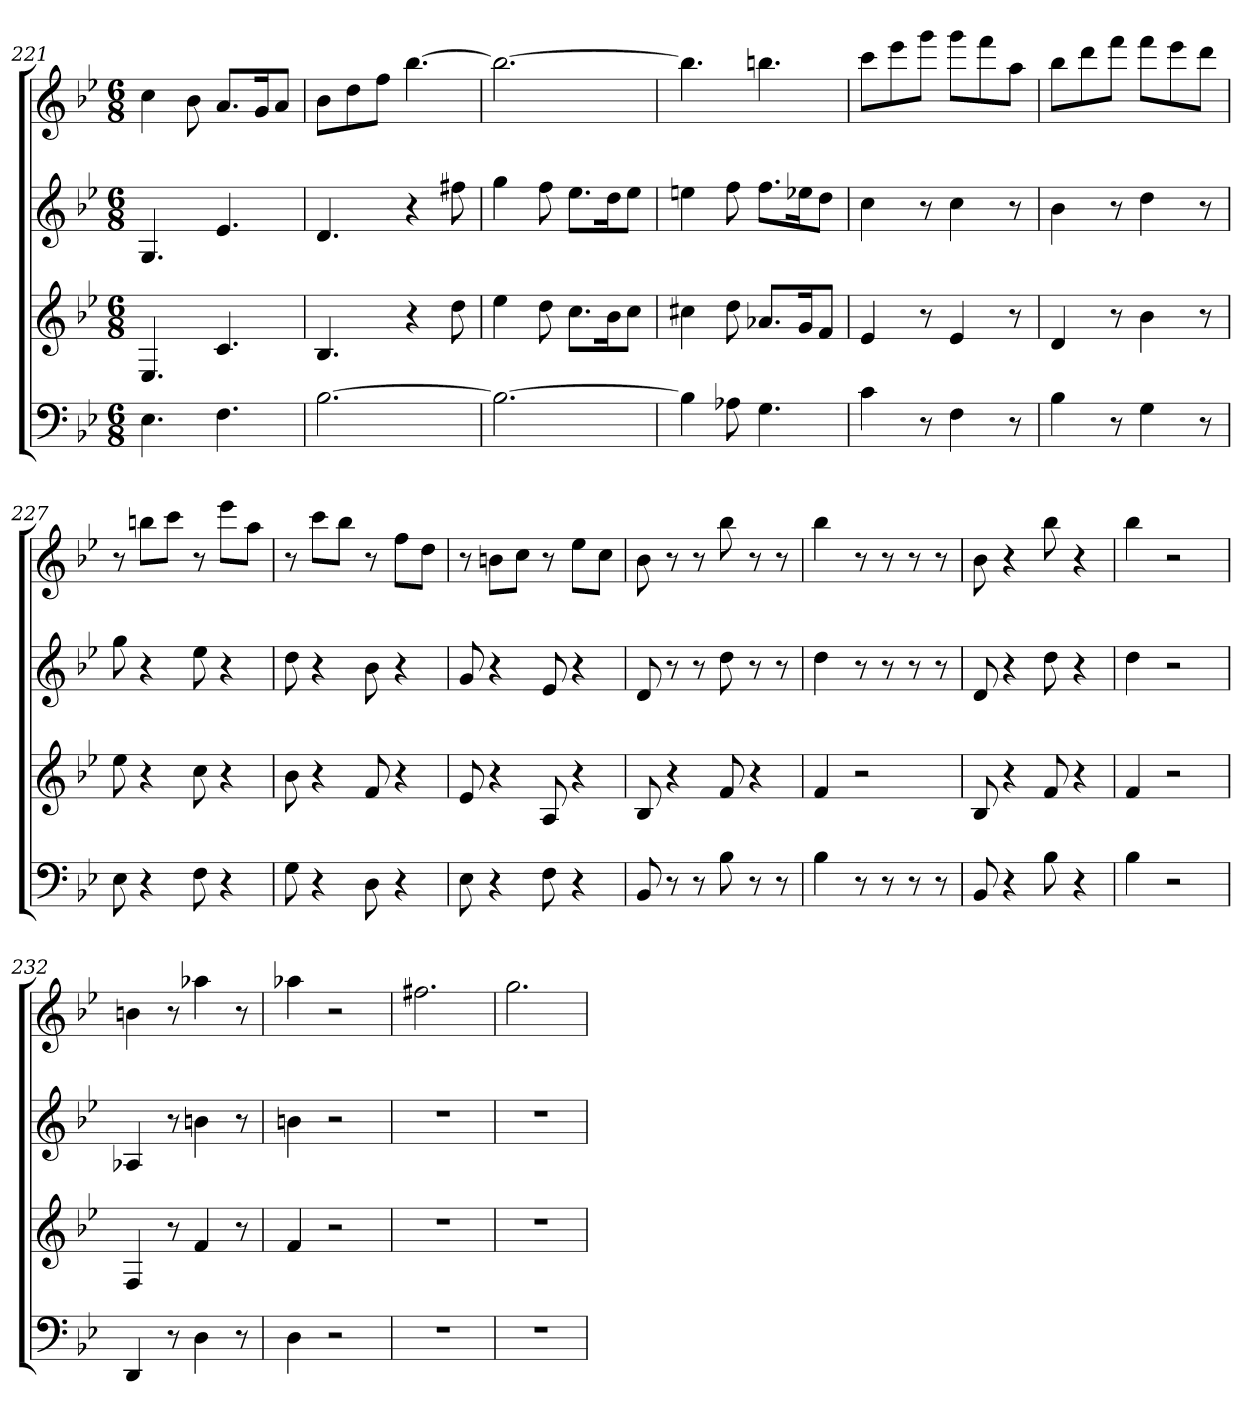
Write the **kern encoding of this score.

**kern	**kern	**kern	**kern
*part4	*part3	*part2	*part1
*staff4	*staff3	*staff2	*staff1
*k[b-e-]	*k[b-e-]	*k[b-e-]	*k[b-e-]
*B-:	*B-:	*B-:	*B-:
*M6/8	*M6/8	*M6/8	*M6/8
=221	=221	=221	=221
4.E-	4.E-	4.G	4cc
.	.	.	8b-
4.F	4.c	4.e-	8.aL
.	.	.	16gK
.	.	.	8aJ
=222	=222	=222	=222
[2.B-	4.B-	4.d	8b-L
.	.	.	8dd
.	.	.	8ffJ
.	4r	4r	[4.bb-
.	8dd	8ff#X	.
=223	=223	=223	=223
2.B-_	4ee-	4gg	2.bb-_
.	8dd	8ff	.
.	8.ccL	8.ee-L	.
.	16b-K	16ddK	.
.	8ccJ	8ee-J	.
=224	=224	=224	=224
4B-]	4cc#X	4een	4.bb-]
8A-X	8dd	8ff	.
4.G	8.a-XL	8.ffL	4.bbn
.	16gK	16ee-XK	.
.	8fJ	8ddJ	.
=225	=225	=225	=225
4c	4e-	4cc	8cccL
.	.	.	8eee-
8r	8r	8r	8gggJ
4F	4e-	4cc	8gggL
.	.	.	8fff
8r	8r	8r	8aaJ
=226	=226	=226	=226
4B-	4d	4b-	8bb-L
.	.	.	8ddd
8r	8r	8r	8fffJ
4G	4b-	4dd	8fffL
.	.	.	8eee-
8r	8r	8r	8dddJ
=227	=227	=227	=227
8E-	8ee-	8gg	8r
4r	4r	4r	8bbnL
.	.	.	8cccJ
8F	8cc	8ee-	8r
4r	4r	4r	8eee-L
.	.	.	8aaJ
=228	=228	=228	=228
8G	8b-	8dd	8r
4r	4r	4r	8cccL
.	.	.	8bb-J
8D	8f	8b-	8r
4r	4r	4r	8ffL
.	.	.	8ddJ
=229	=229	=229	=229
8E-	8e-	8g	8r
4r	4r	4r	8bnL
.	.	.	8ccJ
8F	8A	8e-	8r
4r	4r	4r	8ee-L
.	.	.	8ccJ
=230a	=230a	=230a	=230a
8BB-	8B-	8d	8b-
8r	4r	8r	8r
8r	.	8r	8r
8B-	8f	8dd	8bb-
8r	4r	8r	8r
8r	.	8r	8r
=231a	=231a	=231a	=231a
4B-	4f	4dd	4bb-
8r	2r	8r	8r
8r	.	8r	8r
8r	.	8r	8r
8r	.	8r	8r
=230b	=230b	=230b	=230b
8BB-	8B-	8d	8b-
4r	4r	4r	4r
8B-	8f	8dd	8bb-
4r	4r	4r	4r
=231b	=231b	=231b	=231b
4B-	4f	4dd	4bb-
2r	2r	2r	2r
=232	=232	=232	=232
4DD	4F	4A-X	4bn
8r	8r	8r	8r
4D	4f	4bn	4aa-X
8r	8r	8r	8r
=233	=233	=233	=233
4D	4f	4bn	4aa-X
2r	2r	2r	2r
=234	=234	=234	=234
2.r	2.r	2.r	2.ff#X
=235	=235	=235	=235
2.r	2.r	2.r	2.gg
=	=	=	=
*-	*-	*-	*-
